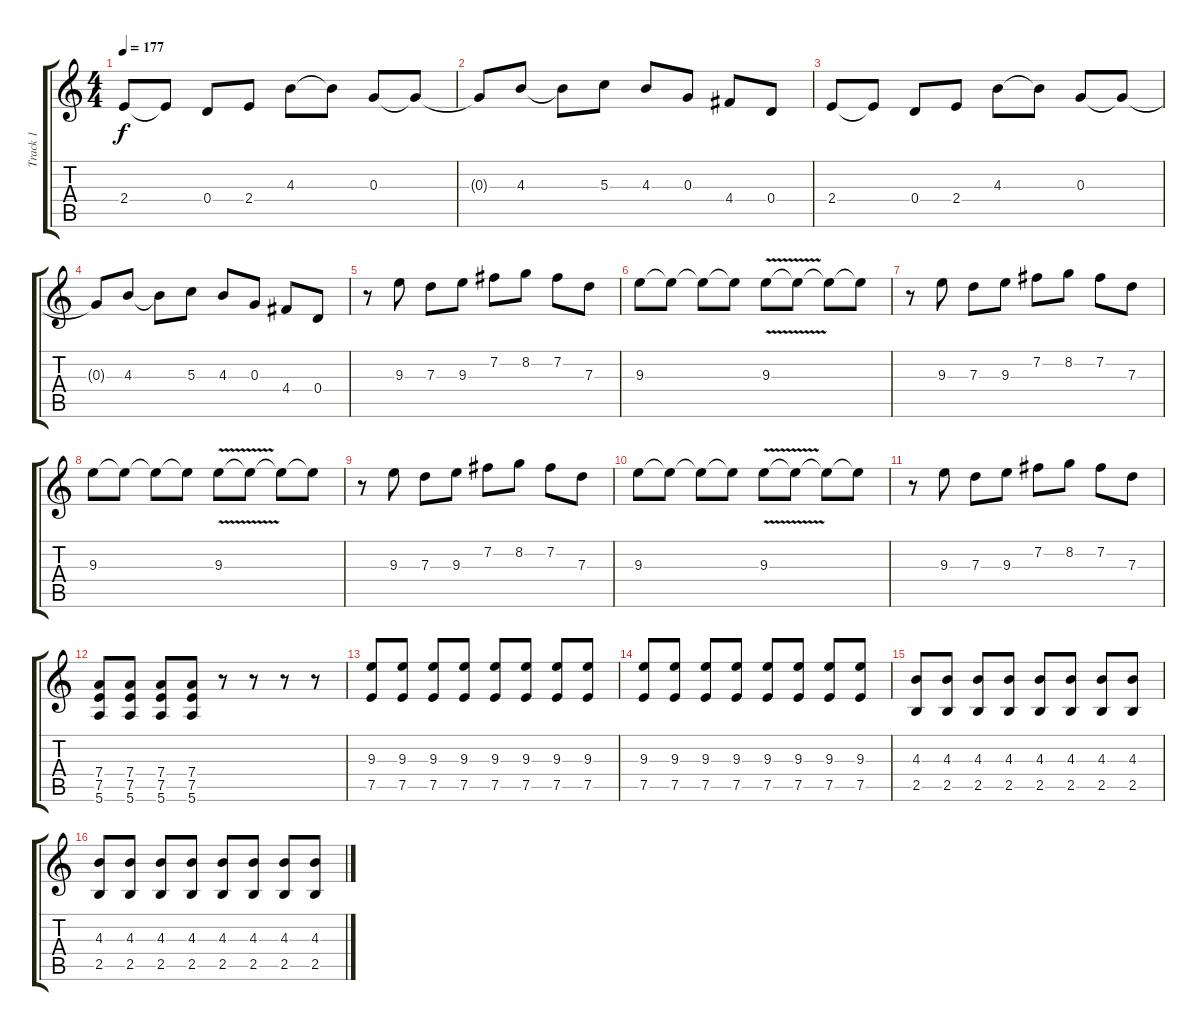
\track ("Track 1" "Track 1") {instrument distortionguitar}
\staff {score tabs}
\tuning (E4 B3 G3 D3 A2 E2) {hide}
\ts (4 4)
\tempo 177
\clef g2
\ks c
2.4.8{dy f} 2.4{t}.8 0.4.8 2.4.8 4.3.8 4.3{t}.8 0.3.8 0.3{t}.8 |
0.3{t}.8 4.3.8 4.3{t}.8 5.3.8 4.3.8 0.3.8 4.4.8 0.4.8 |
2.4.8 2.4{t}.8 0.4.8 2.4.8 4.3.8 4.3{t}.8 0.3.8 0.3{t}.8 |
0.3{t}.8 4.3.8 4.3{t}.8 5.3.8 4.3.8 0.3.8 4.4.8 0.4.8 |
r.8 9.3.8 7.3.8 9.3.8 7.2.8 8.2.8 7.2.8 7.3.8 |
9.3.8 9.3{t}.8 9.3{t}.8 9.3{t}.8 9.3{v}.8 9.3{t}.8 9.3{t}.8 9.3{t}.8 |
r.8 9.3.8 7.3.8 9.3.8 7.2.8 8.2.8 7.2.8 7.3.8 |
9.3.8 9.3{t}.8 9.3{t}.8 9.3{t}.8 9.3{v}.8 9.3{t}.8 9.3{t}.8 9.3{t}.8 |
r.8 9.3.8 7.3.8 9.3.8 7.2.8 8.2.8 7.2.8 7.3.8 |
9.3.8 9.3{t}.8 9.3{t}.8 9.3{t}.8 9.3{v}.8 9.3{t}.8 9.3{t}.8 9.3{t}.8 |
r.8 9.3.8 7.3.8 9.3.8 7.2.8 8.2.8 7.2.8 7.3.8 |
(7.4 7.5 5.6).8 (7.4 7.5 5.6).8 (7.4 7.5 5.6).8 (7.4 7.5 5.6).8 r.8 r.8 r.8 r.8 |
(9.3 7.5).8 (9.3 7.5).8 (9.3 7.5).8 (9.3 7.5).8 (9.3 7.5).8 (9.3 7.5).8 (9.3 7.5).8 (9.3 7.5).8 |
(9.3 7.5).8 (9.3 7.5).8 (9.3 7.5).8 (9.3 7.5).8 (9.3 7.5).8 (9.3 7.5).8 (9.3 7.5).8 (9.3 7.5).8 |
(4.3 2.5).8 (4.3 2.5).8 (4.3 2.5).8 (4.3 2.5).8 (4.3 2.5).8 (4.3 2.5).8 (4.3 2.5).8 (4.3 2.5).8 |
(4.3 2.5).8 (4.3 2.5).8 (4.3 2.5).8 (4.3 2.5).8 (4.3 2.5).8 (4.3 2.5).8 (4.3 2.5).8 (4.3 2.5).8
